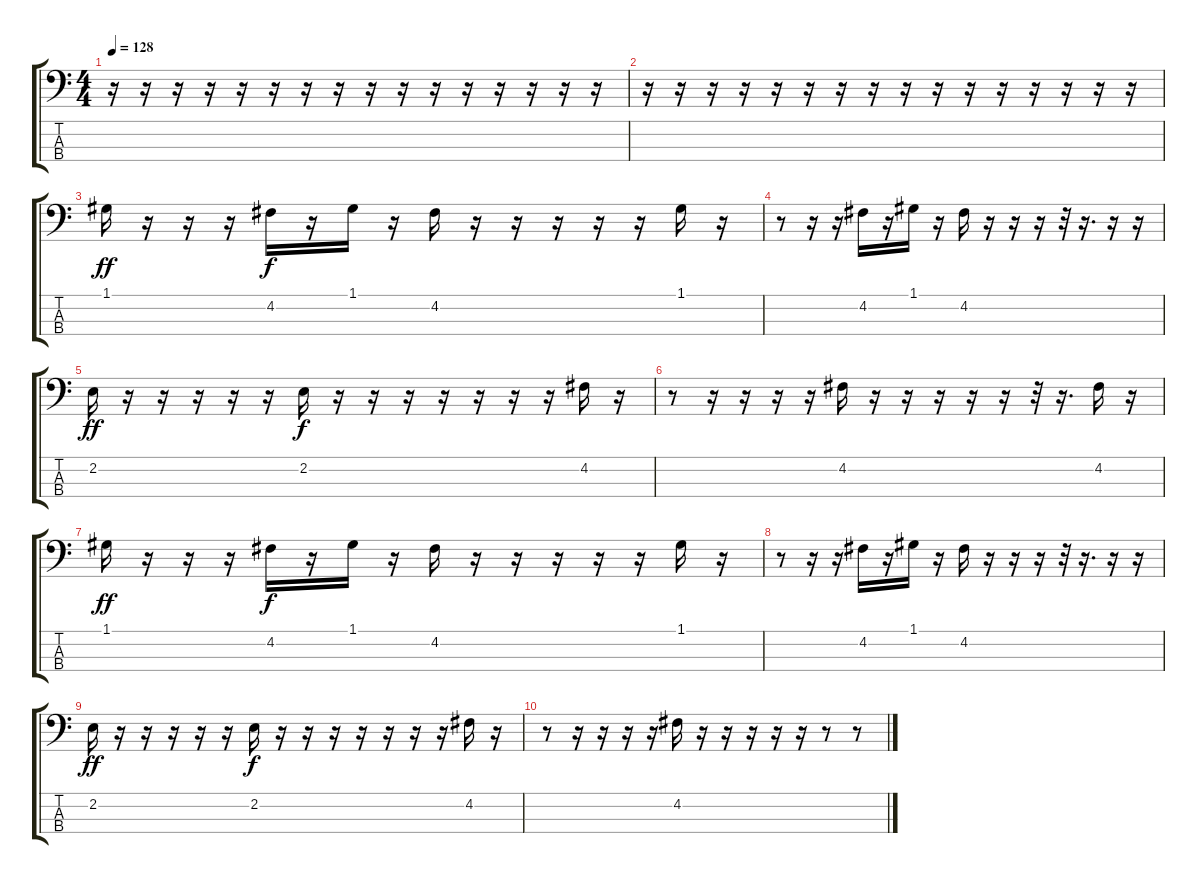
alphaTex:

\track "" {instrument synthbass1}
\staff {score tabs}
\tuning (G2 D2 A1 E1) {hide}
\ts (4 4)
\tempo 128
\clef f4
\ks c
r.16{dy f} r.16 r.16 r.16 r.16 r.16 r.16 r.16 r.16 r.16 r.16 r.16 r.16 r.16 r.16 r.16 |
r.16 r.16 r.16 r.16 r.16 r.16 r.16 r.16 r.16 r.16 r.16 r.16 r.16 r.16 r.16 r.16 |
1.1.16{dy ff} r.16 r.16 r.16 4.2.16{dy f} r.16 1.1.16 r.16 4.2.16 r.16 r.16 r.16 r.16 r.16 1.1.16 r.16 |
r.8 r.16 r.16 4.2.16 r.16 1.1.16 r.16 4.2.16 r.16 r.16 r.16 r.32 r.16{d} r.16 r.16 |
2.2.16{dy ff} r.16 r.16 r.16 r.16 r.16 2.2.16{dy f} r.16 r.16 r.16 r.16 r.16 r.16 r.16 4.2.16 r.16 |
r.8 r.16 r.16 r.16 r.16 4.2.16 r.16 r.16 r.16 r.16 r.16 r.32 r.16{d} 4.2.16 r.16 |
1.1.16{dy ff} r.16 r.16 r.16 4.2.16{dy f} r.16 1.1.16 r.16 4.2.16 r.16 r.16 r.16 r.16 r.16 1.1.16 r.16 |
r.8 r.16 r.16 4.2.16 r.16 1.1.16 r.16 4.2.16 r.16 r.16 r.16 r.32 r.16{d} r.16 r.16 |
2.2.16{dy ff} r.16 r.16 r.16 r.16 r.16 2.2.16{dy f} r.16 r.16 r.16 r.16 r.16 r.16 r.16 4.2.16 r.16 |
r.8 r.16 r.16 r.16 r.16 4.2.16 r.16 r.16 r.16 r.16 r.16 r.8 r.8
